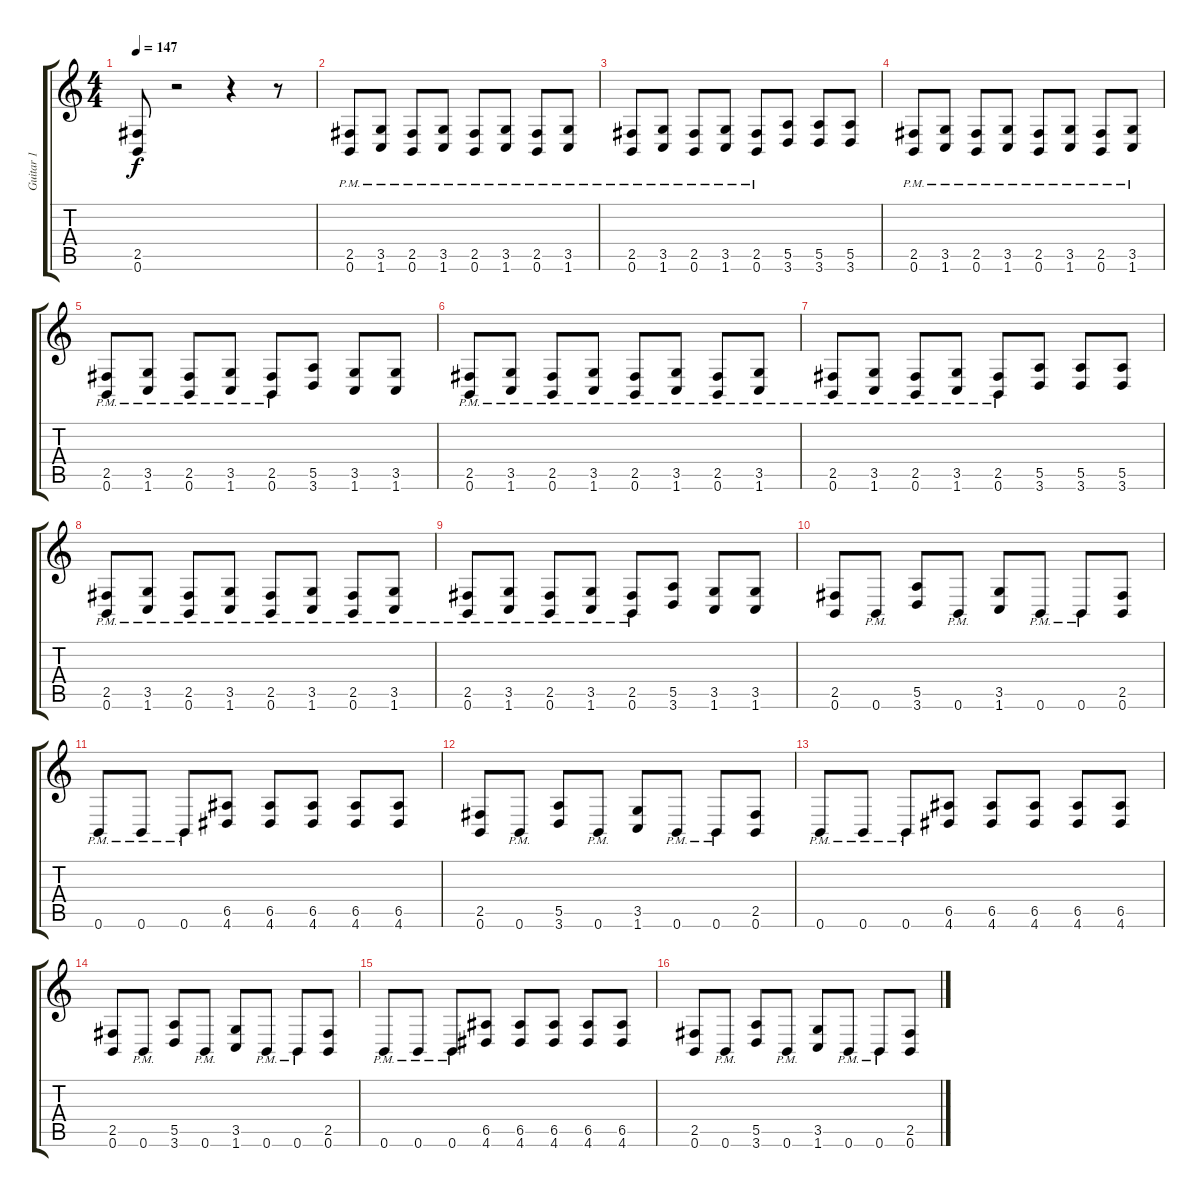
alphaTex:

\track ("Guitar 1" "Guitar 1") {instrument distortionguitar}
\staff {score tabs}
\tuning (B3 Gb3 D3 A2 E2 B1) {hide}
\ts (4 4)
\tempo 147
\clef g2
\ks c
(2.5 0.6).8{dy f} r.2 r.4 r.8 |
(2.5 0.6{pm}).8 (3.5{pm} 1.6).8 (2.5{pm} 0.6).8 (3.5{pm} 1.6).8 (2.5{pm} 0.6).8 (3.5{pm} 1.6).8 (2.5{pm} 0.6).8 (3.5{pm} 1.6).8 |
(2.5{pm} 0.6).8 (3.5{pm} 1.6).8 (2.5{pm} 0.6).8 (3.5{pm} 1.6).8 (2.5{pm} 0.6).8 (5.5 3.6).8 (5.5 3.6).8 (5.5 3.6).8 |
(2.5{pm} 0.6).8 (3.5{pm} 1.6).8 (2.5{pm} 0.6).8 (3.5{pm} 1.6).8 (2.5{pm} 0.6).8 (3.5{pm} 1.6).8 (2.5{pm} 0.6).8 (3.5{pm} 1.6).8 |
(2.5{pm} 0.6).8 (3.5{pm} 1.6).8 (2.5{pm} 0.6).8 (3.5{pm} 1.6).8 (2.5{pm} 0.6).8 (5.5 3.6).8 (3.5 1.6).8 (3.5 1.6).8 |
(2.5 0.6{pm}).8 (3.5{pm} 1.6).8 (2.5{pm} 0.6).8 (3.5{pm} 1.6).8 (2.5{pm} 0.6).8 (3.5{pm} 1.6).8 (2.5{pm} 0.6).8 (3.5{pm} 1.6).8 |
(2.5{pm} 0.6).8 (3.5{pm} 1.6).8 (2.5{pm} 0.6).8 (3.5{pm} 1.6).8 (2.5{pm} 0.6).8 (5.5 3.6).8 (5.5 3.6).8 (5.5 3.6).8 |
(2.5{pm} 0.6).8 (3.5{pm} 1.6).8 (2.5{pm} 0.6).8 (3.5{pm} 1.6).8 (2.5{pm} 0.6).8 (3.5{pm} 1.6).8 (2.5{pm} 0.6).8 (3.5{pm} 1.6).8 |
(2.5{pm} 0.6).8 (3.5{pm} 1.6).8 (2.5{pm} 0.6).8 (3.5{pm} 1.6).8 (2.5{pm} 0.6).8 (5.5 3.6).8 (3.5 1.6).8 (3.5 1.6).8 |
(2.5 0.6).8 0.6{pm}.8 (5.5 3.6).8 0.6{pm}.8 (3.5 1.6).8 0.6{pm}.8 0.6{pm}.8 (2.5 0.6).8 |
0.6{pm}.8 0.6{pm}.8 0.6{pm}.8 (6.5 4.6).8 (6.5 4.6).8 (6.5 4.6).8 (6.5 4.6).8 (6.5 4.6).8 |
(2.5 0.6).8 0.6{pm}.8 (5.5 3.6).8 0.6{pm}.8 (3.5 1.6).8 0.6{pm}.8 0.6{pm}.8 (2.5 0.6).8 |
0.6{pm}.8 0.6{pm}.8 0.6{pm}.8 (6.5 4.6).8 (6.5 4.6).8 (6.5 4.6).8 (6.5 4.6).8 (6.5 4.6).8 |
(2.5 0.6).8 0.6{pm}.8 (5.5 3.6).8 0.6{pm}.8 (3.5 1.6).8 0.6{pm}.8 0.6{pm}.8 (2.5 0.6).8 |
0.6{pm}.8 0.6{pm}.8 0.6{pm}.8 (6.5 4.6).8 (6.5 4.6).8 (6.5 4.6).8 (6.5 4.6).8 (6.5 4.6).8 |
(2.5 0.6).8 0.6{pm}.8 (5.5 3.6).8 0.6{pm}.8 (3.5 1.6).8 0.6{pm}.8 0.6{pm}.8 (2.5 0.6).8
